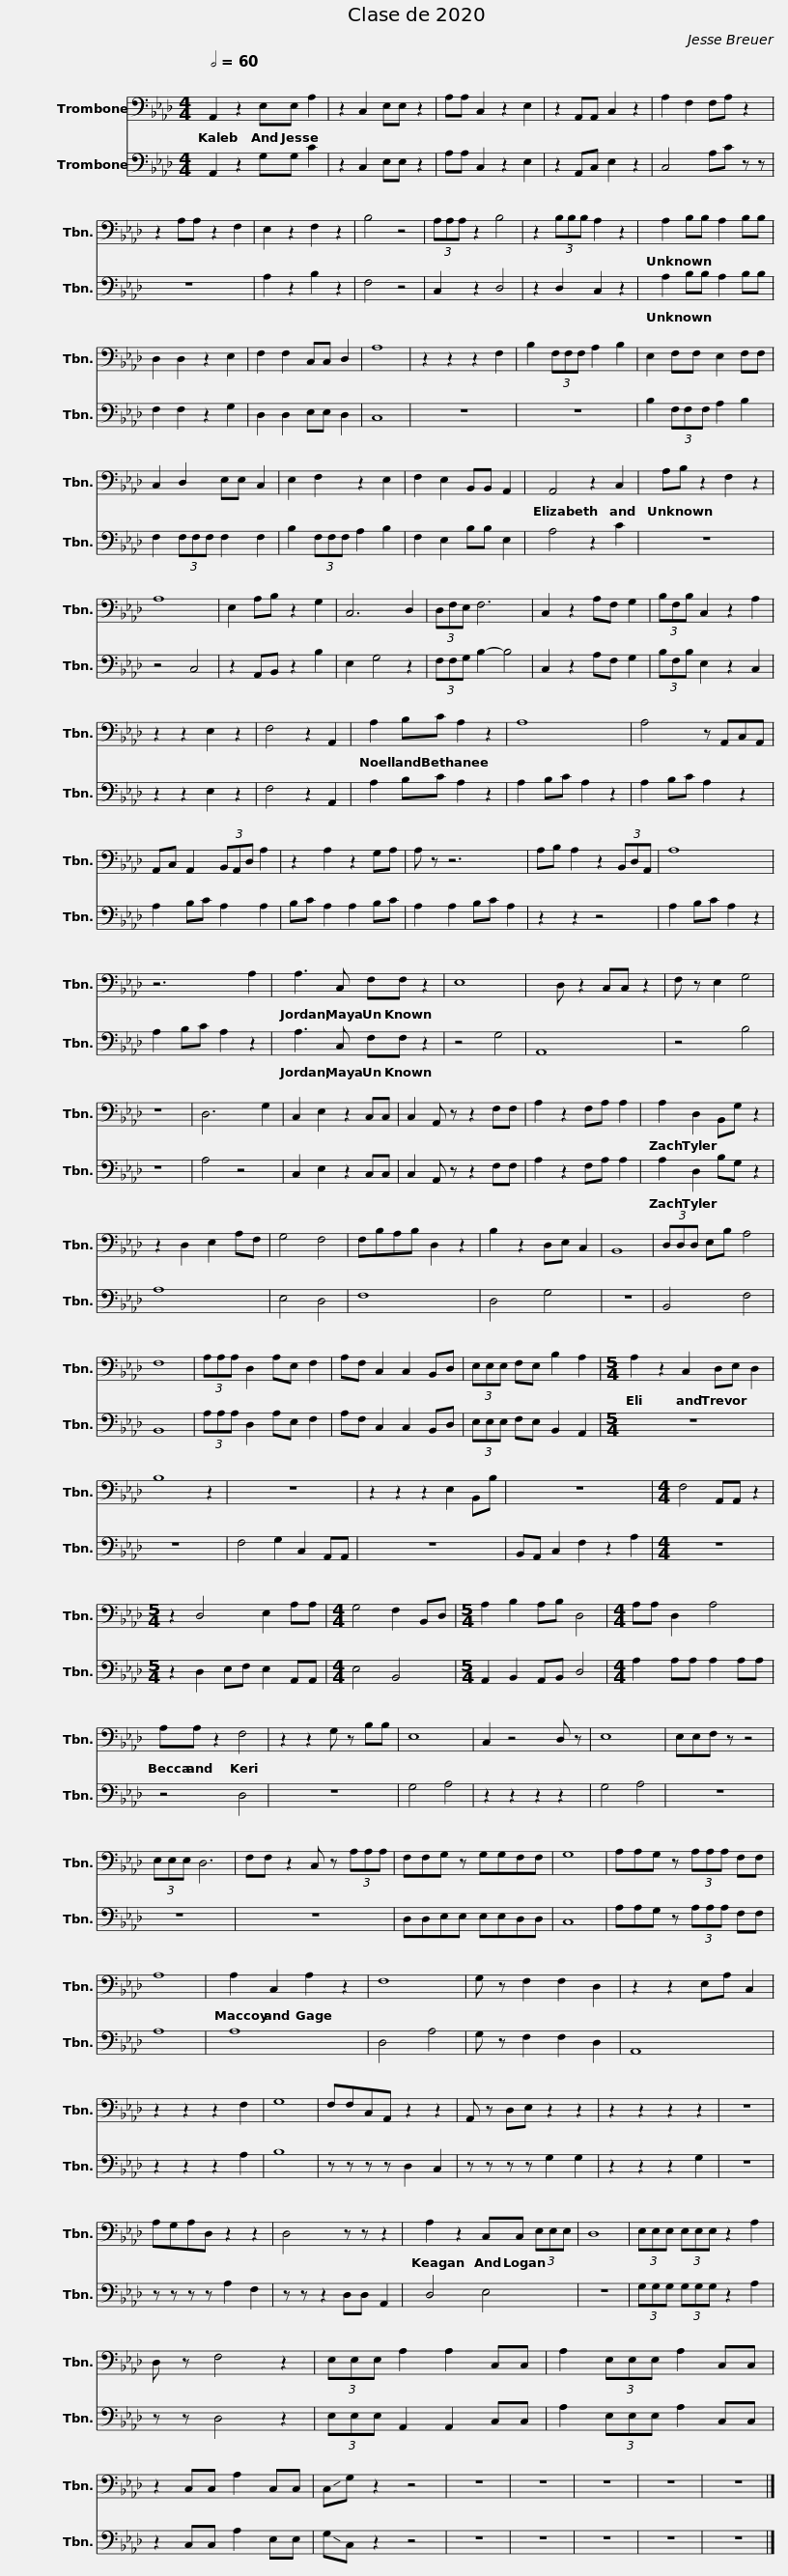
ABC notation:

X:1
%%score 1 2
L:1/8
Q:1/2=60
M:4/4
I:linebreak $
K:Ab
V:1 bass
V:2 bass
V:1
 A,,2 z2 E,E, A,2 | z2 C,2 E,E, z2 | A,A, C,2 z2 E,2 | z2 A,,A,, C,2 z2 | A,2 F,2 F,A, z2 | %5
 z2 A,A, z2 F,2 | E,2 z2 F,2 z2 |$ B,4 z4 | (3A,A,A, z2 B,4 | z2 (3B,B,B, A,2 z2 | %10
 A,2 B,B, A,2 B,B, | D,2 D,2 z2 E,2 | F,2 F,2 C,C, D,2 | A,8 | z2 z2 z2 F,2 |$ %15
 B,2 (3F,F,F, A,2 B,2 | E,2 F,F, E,2 F,F, | C,2 D,2 E,E, C,2 | E,2 F,2 z2 E,2 | F,2 E,2 B,,B,, A,,2 | %20
 A,,4 z2 C,2 |$ A,B, z2 F,2 z2 | A,8 | E,2 A,B, z2 G,2 | C,6 D,2 | %25
 (3D,F,E, F,6 | C,2 z2 A,F, G,2 | (3B,F,B, C,2 z2 A,2 | z2 z2 E,2 z2 | F,4 z2 A,,2 |$ %30
 A,2 B,C A,2 z2 | A,8 | A,4 z A,,C,A,, | A,,C, A,,2 (3B,,A,,D, A,2 | z2 A,2 z2 G,A, | %35
 A, z z6 |$ A,B, A,2 z2 (3B,,D,A,, | A,8 | z6 A,2 | A,3 C, F,F, z2 | %40
 E,8 |xD, z2 C,C, z2 |$ F, z E,2 G,4 | z8 | D,6 G,2 | %45
 C,2 E,2 z2 C,C, | C,2 A,, z z2 F,F, | A,2 z2 F,A, A,2 | A,2 D,2 B,,G, z2 | z2 D,2 E,2 A,F, |$ %50
 G,4 F,4 | F,B,A,B, D,2 z2 | B,2 z2 D,E, C,2 | B,,8 | (3D,D,D, E,B, A,4 | %55
 F,8 | (3A,A,A, D,2 A,E, F,2 | A,F, C,2 C,2 B,,D, |$ (3E,E,E, F,E, B,2 A,2 |[M:5/4] A,2 z2 C,2 D,E, D,2 | %60
 B,8 z2 | z10 | z2 z2 z2 E,2 B,,B, | z10 |$[M:4/4] F,4 A,,A,, z2 | %65
[M:5/4] z2 D,4 E,2 A,A, |[M:4/4] G,4 F,2 B,,D, |[M:5/4] A,2 B,2 A,B, D,4 |[M:4/4] A,A, D,2 A,4 | A,A, z2 F,4 |$ %70
 z2 z2 G, z B,B, | E,8 | C,2 z4 D, z | E,8 | E,E,F, z z4 | %75
 (3E,E,E, D,6 | F,F, z2 C, z (3A,A,A, |$ F,F,G, z G,G,F,F, | G,8 | A,A,G, z (3A,A,A, F,F, | %80
 A,8 | A,2 C,2 A,2 z2 | F,8 | G, z F,2 F,2 D,2 |$ z2 z2 E,A, C,2 | %85
 z2 z2 z2 F,2 | G,8 | F,F,C,A,, z2 z2 | A,, z D,E, z2 z2 | z2 z2 z2 z2 | %90
 z8 | A,G,A,D, z2 z2 |$ D,4 z z z2 | A,2 z2 C,C, (3E,E,E, | D,8 | %95
 (3E,E,E, (3E,E,E, z2 A,2 | D, z F,4 z2 | (3E,E,E, A,2 A,2 C,C, |$ A,2 (3E,E,E, A,2 C,C, | z2 C,C, A,2 C,C, | %100
 !-(!C,!-)!G, z2 z4 | z8 | z8 | z8 | z8 | %105
 z8 |] %106
V:2
 A,,2 z2 G,G, C2 | z2 C,2 E,E, z2 | A,A, C,2 z2 E,2 | z2 A,,C, E,2 z2 | C,4 A,C z z | %5
 z8 | A,2 z2 B,2 z2 |$ F,4 z4 | C,2 z2 D,4 | z2 D,2 C,2 z2 | %10
 A,2 B,B, A,2 B,B, | F,2 F,2 z2 G,2 | D,2 D,2 E,E, D,2 | C,8 | z8 |$ %15
 z8 | B,2 (3F,F,F, A,2 B,2 | F,2 (3F,F,F, F,2 F,2 | B,2 (3F,F,F, A,2 B,2 | F,2 E,2 B,B, E,2 | %20
 A,4 z2 C2 |$ z8 | z4 C,4 | z2 A,,B,, z2 B,2 | E,2- G,4 z2 | %25
 (3F,F,G, B,2- B,4 | C,2 z2 A,F, G,2 | (3B,F,B, E,2 z2 C,2 | z2 z2 E,2 z2 | F,4 z2 A,,2 |$ %30
 A,2 B,C A,2 z2 | A,2 B,C A,2 z2 | A,2 B,C A,2 z2 | A,2 B,C A,2 A,2 | B,C A,2 A,2 B,C | %35
 A,2 A,2 B,C A,2 |$ z2 z2 z4 | A,2 B,C A,2 z2 | A,2 B,C A,2 z2 | A,3 C, F,F, z2 | %40
 z4 G,4 | A,,8 |$ z4 B,4 | z8 | A,4 z4 | %45
 C,2 E,2 z2 C,C, | C,2 A,, z z2 F,F, | A,2 z2 F,A, A,2 | A,2 D,2 B,G, z2 | A,8 |$ %50
 E,4 D,4 | F,8 | D,4 G,4 | z8 | B,,4 F,4 | %55
 B,,8 | (3A,A,A, D,2 A,E, F,2 | A,F, C,2 C,2 B,,D, |$ (3E,E,E, F,E, B,,2 A,,2 |[M:5/4] z10 | %60
 z10 | F,4 G,2 C,2 A,,A,, | z10 | B,,A,, C,2 F,2 z2 A,2 |$[M:4/4] z8 | %65
[M:5/4] z2 D,2 E,F, E,2 A,,A,, |[M:4/4] E,4 B,,4 |[M:5/4] A,,2 B,,2 A,,B,, D,4 |[M:4/4] A,2 A,A, A,2 A,A, | z4 D,4 |$ %70
 z8 | G,4 A,4 | z2 z2 z2 z2 | G,4 A,4 | z8 | %75
 z8 | z8 |$ D,D,E,E, E,E,D,D, | C,8 | A,A,G, z (3A,A,A, F,F, | %80
 A,8 | A,8 | D,4 A,4 | G, z F,2 F,2 D,2 |$ A,,8 | %85
 z2 z2 z2 A,2 | B,8 | z z z z D,2 C,2 | z z z z G,2 G,2 | z2 z2 z2 G,2 | %90
 z8 | z z z z A,2 F,2 |$ z z z2 D,D, A,,2 | D,4 E,4 | z8 | %95
 (3G,G,G, (3G,G,G, z2 A,2 | z z D,4 z2 | (3E,E,E, A,,2 A,,2 C,C, |$ A,2 (3E,E,E, A,2 C,C, | z2 C,C, A,2 E,E, | %100
 !-(!G,!-)!C, z2 z4 | z8 | z8 | z8 | z8 | %105
 z8 |] %106
